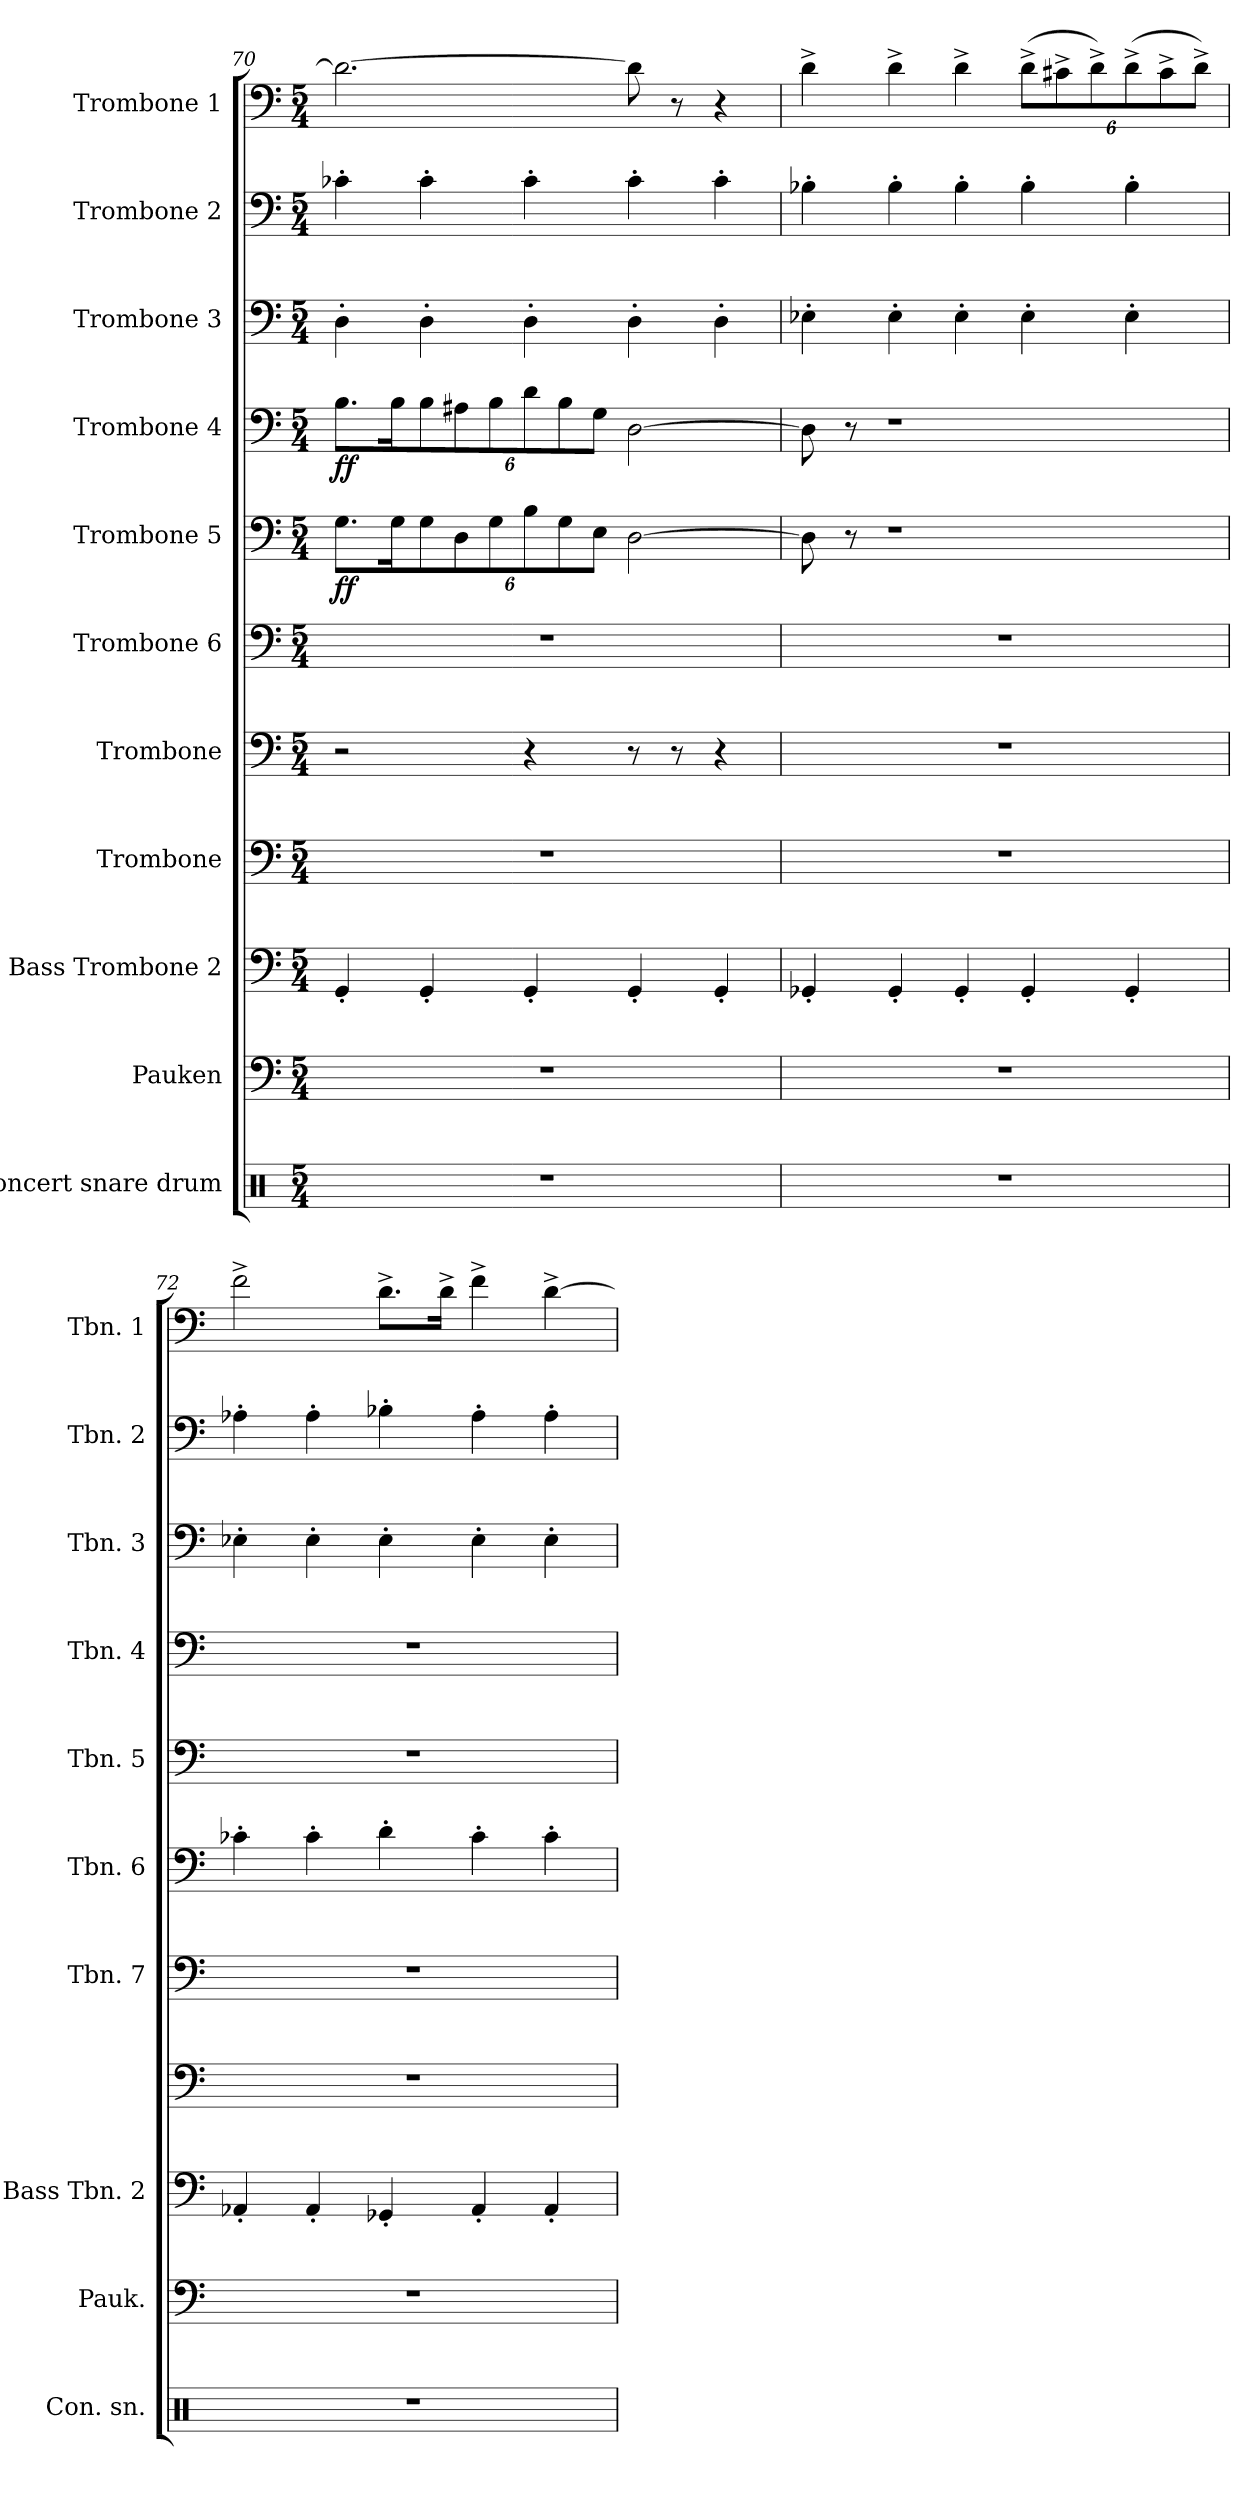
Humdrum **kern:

**kern	**kern	**kern	**kern	**kern	**kern	**kern	**dynam	**kern	**dynam	**kern	**kern	**kern
*part11	*part10	*part9	*part8	*part7	*part6	*part5	*part5	*part4	*part4	*part3	*part2	*part1
*staff11	*staff10	*staff9	*staff8	*staff7	*staff6	*staff5	*staff5	*staff4	*staff4	*staff3	*staff2	*staff1
*I"Concert snare drum	*I"Pauken	*I"Bass Trombone 2	*I"Trombone	*I"Trombone	*I"Trombone 6	*I"Trombone 5	*	*I"Trombone 4	*	*I"Trombone 3	*I"Trombone 2	*I"Trombone 1
*I'Con. sn.	*I'Pauk.	*I'Bass Tbn. 2	*	*I'Tbn. 7	*I'Tbn. 6	*I'Tbn. 5	*	*I'Tbn. 4	*	*I'Tbn. 3	*I'Tbn. 2	*I'Tbn. 1
*clefX	*clefF4	*clefF4	*clefF4	*clefF4	*clefF4	*clefF4	*	*clefF4	*	*clefF4	*clefF4	*clefF4
*k[]	*k[]	*k[]	*k[]	*k[]	*k[]	*k[]	*	*k[]	*	*k[]	*k[]	*k[]
*M5/4	*M5/4	*M5/4	*M5/4	*M5/4	*M5/4	*M5/4	*	*M5/4	*	*M5/4	*M5/4	*M5/4
=70	=70	=70	=70	=70	=70	=70	=70	=70	=70	=70	=70	=70
!	!	!	!	!	!	!	!LO:DY:b	!	!LO:DY:b	!	!	!
4%5r	4%5r	4GG'/	4%5r	2r	4%5r	8.G\L	ff	8.B\L	ff	4D'\	4c-X'\	2.d\_
.	.	.	.	.	.	16G\K	.	16B\K	.	.	.	.
*	*	*	*	*	*	*Xbrackettup	*	*Xbrackettup	*	*	*	*
.	.	4GG'/	.	.	.	12G\	.	12B\	.	4D'\	4c-'\	.
.	.	.	.	.	.	12D\	.	12A#X\	.	.	.	.
.	.	.	.	.	.	12G\	.	12B\	.	.	.	.
.	.	4GG'/	.	4r	.	12B\	.	12d\	.	4D'\	4c-'\	.
.	.	.	.	.	.	12G\	.	12B\	.	.	.	.
.	.	.	.	.	.	12E\J	.	12G\J	.	.	.	.
.	.	4GG'/	.	8r	.	[2D\	.	[2D\	.	4D'\	4c-'\	8d\]
.	.	.	.	8r	.	.	.	.	.	.	.	8r
.	.	4GG'/	.	4r	.	.	.	.	.	4D'\	4c-'\	4r
!!LO:PB:g=z
=71	=71	=71	=71	=71	=71	=71	=71	=71	=71	=71	=71	=71
4%5r	4%5r	4GG-X'/	4%5r	4%5r	4%5r	8D\]	.	8D\]	.	4E-X'\	4B-X'\	4d^\
.	.	.	.	.	.	8r	.	8r	.	.	.	.
.	.	4GG-'/	.	.	.	1r	.	1r	.	4E-'\	4B-'\	4d^\
.	.	4GG-'/	.	.	.	.	.	.	.	4E-'\	4B-'\	4d^\
*	*	*	*	*	*	*	*	*	*	*	*	*Xbrackettup
.	.	4GG-'/	.	.	.	.	.	.	.	4E-'\	4B-'\	(>12d^\L
.	.	.	.	.	.	.	.	.	.	.	.	12c#X^\
.	.	.	.	.	.	.	.	.	.	.	.	12d^\)
.	.	4GG-'/	.	.	.	.	.	.	.	4E-'\	4B-'\	(>12d^\
.	.	.	.	.	.	.	.	.	.	.	.	12c#^\
.	.	.	.	.	.	.	.	.	.	.	.	12d^\J)
=72	=72	=72	=72	=72	=72	=72	=72	=72	=72	=72	=72	=72
4%5r	4%5r	4AA-X'/	4%5r	4%5r	4c-X'\	4%5r	.	4%5r	.	4E-X'\	4A-X'\	2f^\
.	.	4AA-'/	.	.	4c-'\	.	.	.	.	4E-'\	4A-'\	.
.	.	4GG-X'/	.	.	4d'\	.	.	.	.	4E-'\	4B-X'\	8.d^\L
.	.	.	.	.	.	.	.	.	.	.	.	16d^\Jk
.	.	4AA-'/	.	.	4c-'\	.	.	.	.	4E-'\	4A-'\	4f^\
.	.	4AA-'/	.	.	4c-'\	.	.	.	.	4E-'\	4A-'\	[4d^\
=	=	=	=	=	=	=	=	=	=	=	=	=
*-	*-	*-	*-	*-	*-	*-	*-	*-	*-	*-	*-	*-
